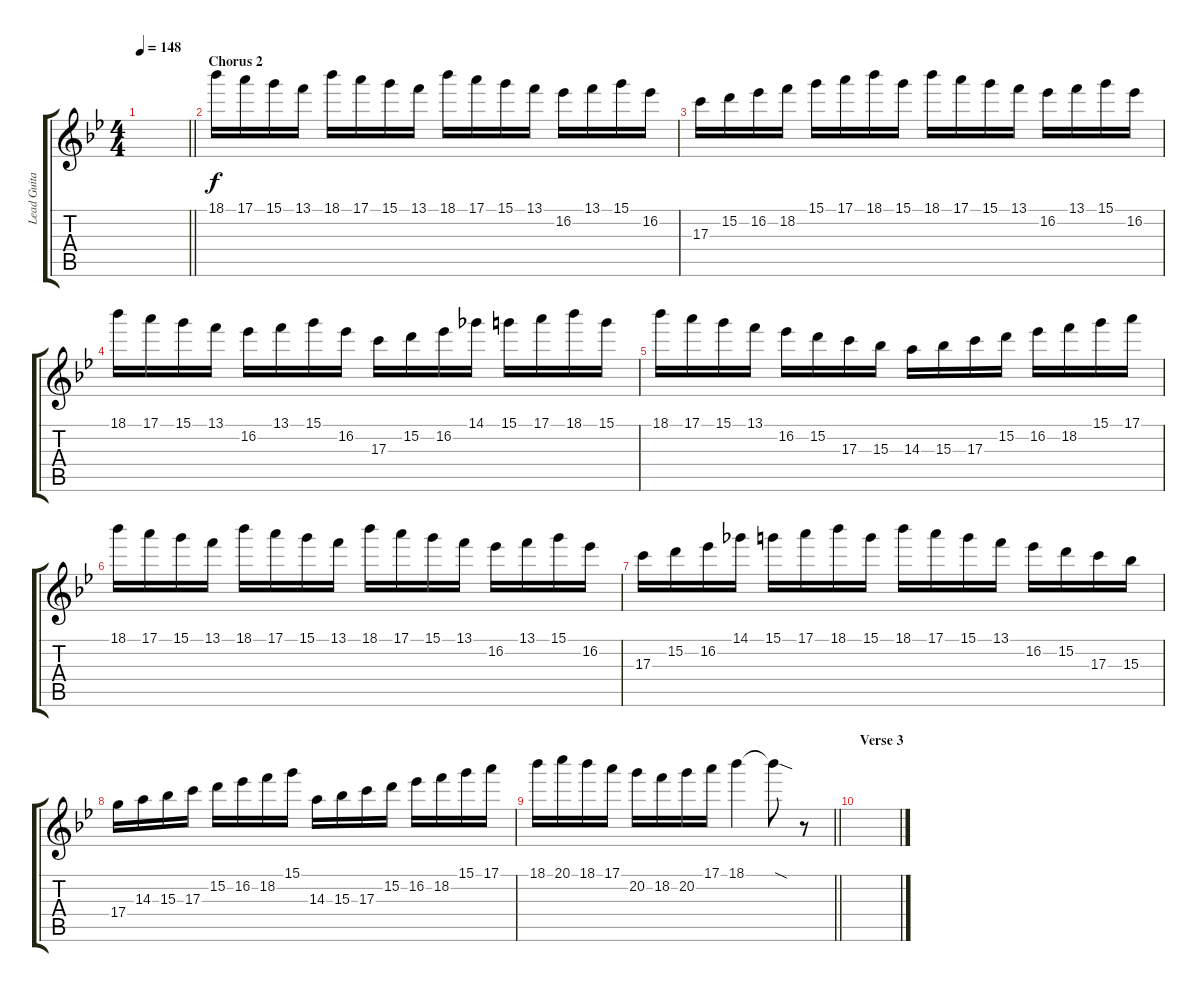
\track ("Lead Guitar-right" "Lead Guita") {instrument distortionguitar}
\staff {score tabs}
\tuning (E4 B3 G3 D3 A2 E2) {hide}
\ts (4 4)
\tempo 148
\clef g2
\barLineRight lightlight
\ks bb
|
\section ("" "Chorus 2")
18.1.16 17.1.16 15.1.16 13.1.16 18.1.16 17.1.16 15.1.16 13.1.16 18.1.16 17.1.16 15.1.16 13.1.16 16.2.16 13.1.16 15.1.16 16.2.16 |
17.3.16 15.2.16 16.2.16 18.2.16 15.1.16 17.1.16 18.1.16 15.1.16 18.1.16 17.1.16 15.1.16 13.1.16 16.2.16 13.1.16 15.1.16 16.2.16 |
18.1.16 17.1.16 15.1.16 13.1.16 16.2.16 13.1.16 15.1.16 16.2.16 17.3.16 15.2.16 16.2.16 14.1.16 15.1.16 17.1.16 18.1.16 15.1.16 |
18.1.16 17.1.16 15.1.16 13.1.16 16.2.16 15.2.16 17.3.16 15.3.16 14.3.16 15.3.16 17.3.16 15.2.16 16.2.16 18.2.16 15.1.16 17.1.16 |
18.1.16 17.1.16 15.1.16 13.1.16 18.1.16 17.1.16 15.1.16 13.1.16 18.1.16 17.1.16 15.1.16 13.1.16 16.2.16 13.1.16 15.1.16 16.2.16 |
17.3.16 15.2.16 16.2.16 14.1.16 15.1.16 17.1.16 18.1.16 15.1.16 18.1.16 17.1.16 15.1.16 13.1.16 16.2.16 15.2.16 17.3.16 15.3.16 |
17.4.16 14.3.16 15.3.16 17.3.16 15.2.16 16.2.16 18.2.16 15.1.16 14.3.16 15.3.16 17.3.16 15.2.16 16.2.16 18.2.16 15.1.16 17.1.16 |
\barLineRight lightlight
18.1.16 20.1.16 18.1.16 17.1.16 20.2.16 18.2.16 20.2.16 17.1.16 18.1.4 18.1{sod t}.8 r.8 |
\section ("" "Verse 3")
